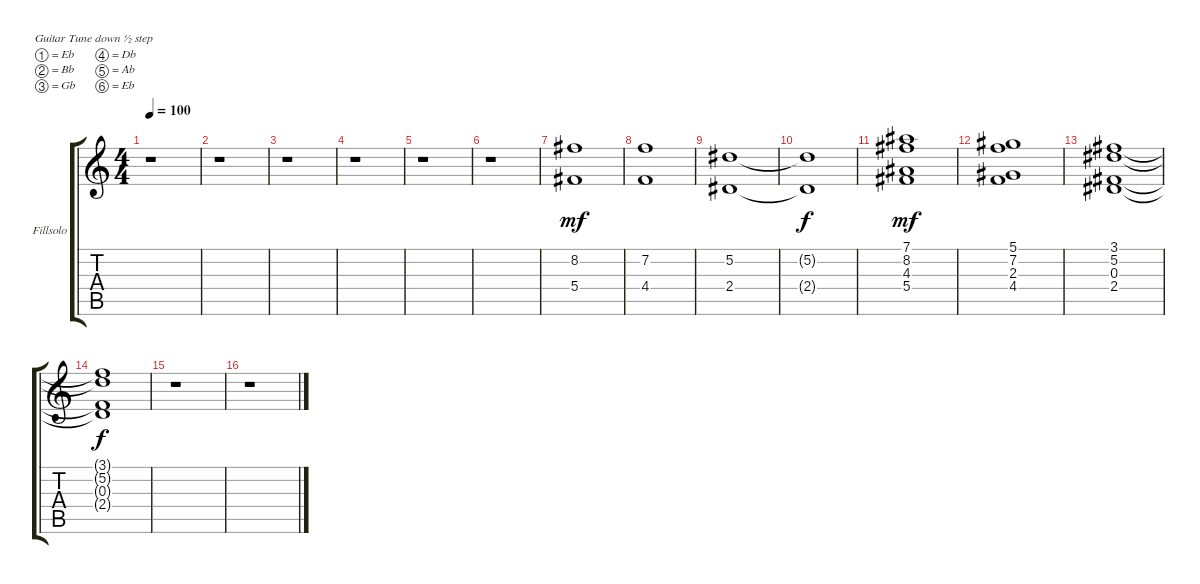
\defaultSystemsLayout 4
\bracketExtendMode groupsimilarinstruments
\firstSystemTrackNameOrientation horizontal
\otherSystemsTrackNameOrientation horizontal
\track ("Marty Friedman 2" "Fillsolo") {instrument distortionguitar}
\staff {score tabs}
\tuning (Eb4 Bb3 Gb3 Db3 Ab2 Eb2)
\ts (4 4)
\tempo 100
\clef g2
\scale
0.333333
\ks c
r.1{dy f} |
\scale
0.333333 r.1 |
\scale
0.333333 r.1 |
\scale
0.333333 r.1 |
\scale
0.333333 r.1 |
\scale
0.333333 r.1 |
\scale
0.333333 (8.2 5.4).1{dy mf} |
\scale
0.333333 (7.2 4.4).1 |
\scale
0.333333 (5.2 2.4).1 |
\scale
0.333333 (5.2{t} 2.4{t}).1{dy f} |
\scale
0.333333 (7.1 8.2 4.3 5.4).1{dy mf} |
\scale
0.333333 (5.1 7.2 2.3 4.4).1 |
\scale
0.333333 (3.1 5.2 0.3 2.4).1 |
\scale
0.333333 (3.1{t} 5.2{t} 0.3{t} 2.4{t}).1{dy f} |
\scale
0.333333 r.1 |
\scale
0.333333 r.1
